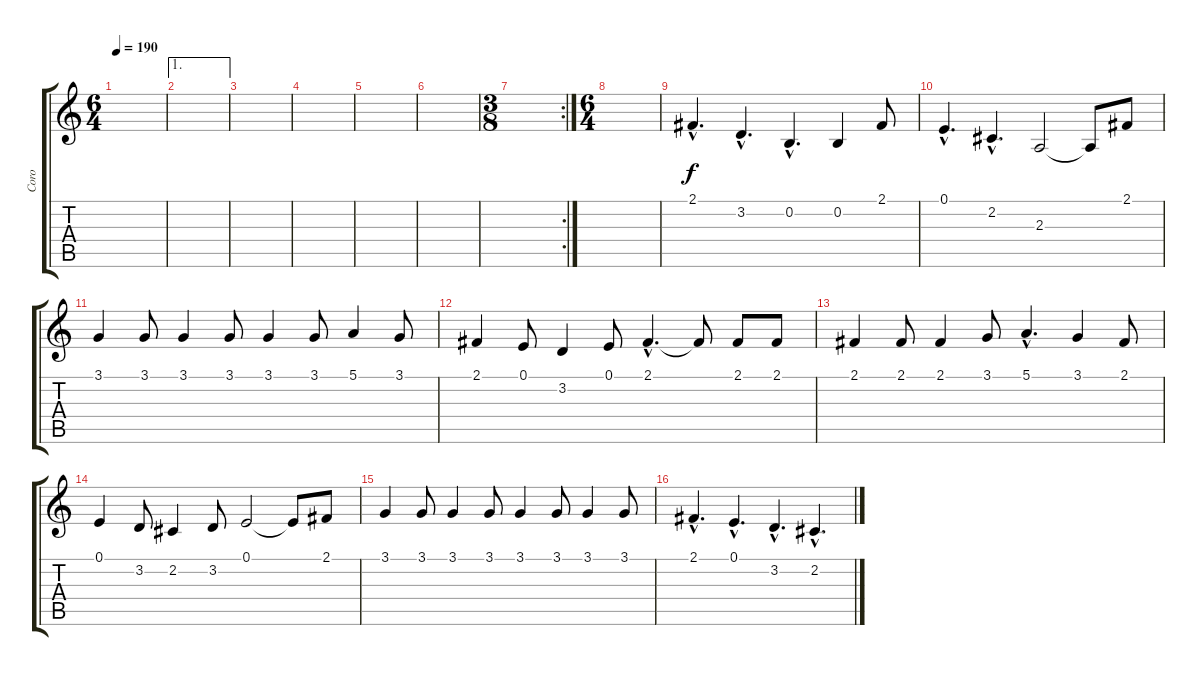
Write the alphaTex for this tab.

\track ("Coro" "Coro") {instrument harmonica}
\staff {score tabs}
\tuning (E4 B3 G3 D3 A2 E2) {hide}
\ts (6 4)
\tempo 190
\clef g2
\ks c
|
\ae 1
|
|
|
|
|
\rc 2
\ts (3 8)
|
\ts (6 4)
|
2.1{hac}.4{d} 3.2{hac}.4{d} 0.2{hac}.4{d} 0.2.4 2.1.8 |
0.1{hac}.4{d} 2.2{hac}.4{d} 2.3.2 2.3{t}.8 2.1.8 |
3.1.4 3.1.8 3.1.4 3.1.8 3.1.4 3.1.8 5.1.4 3.1.8 |
2.1.4 0.1.8 3.2.4 0.1.8 2.1{hac}.4{d} 2.1{t}.8 2.1.8 2.1.8 |
2.1.4 2.1.8 2.1.4 3.1.8 5.1{hac}.4{d} 3.1.4 2.1.8 |
0.1.4 3.2.8 2.2.4 3.2.8 0.1.2 0.1{t}.8 2.1.8 |
3.1.4 3.1.8 3.1.4 3.1.8 3.1.4 3.1.8 3.1.4 3.1.8 |
2.1{hac}.4{d} 0.1{hac}.4{d} 3.2{hac}.4{d} 2.2{hac}.4{d}
